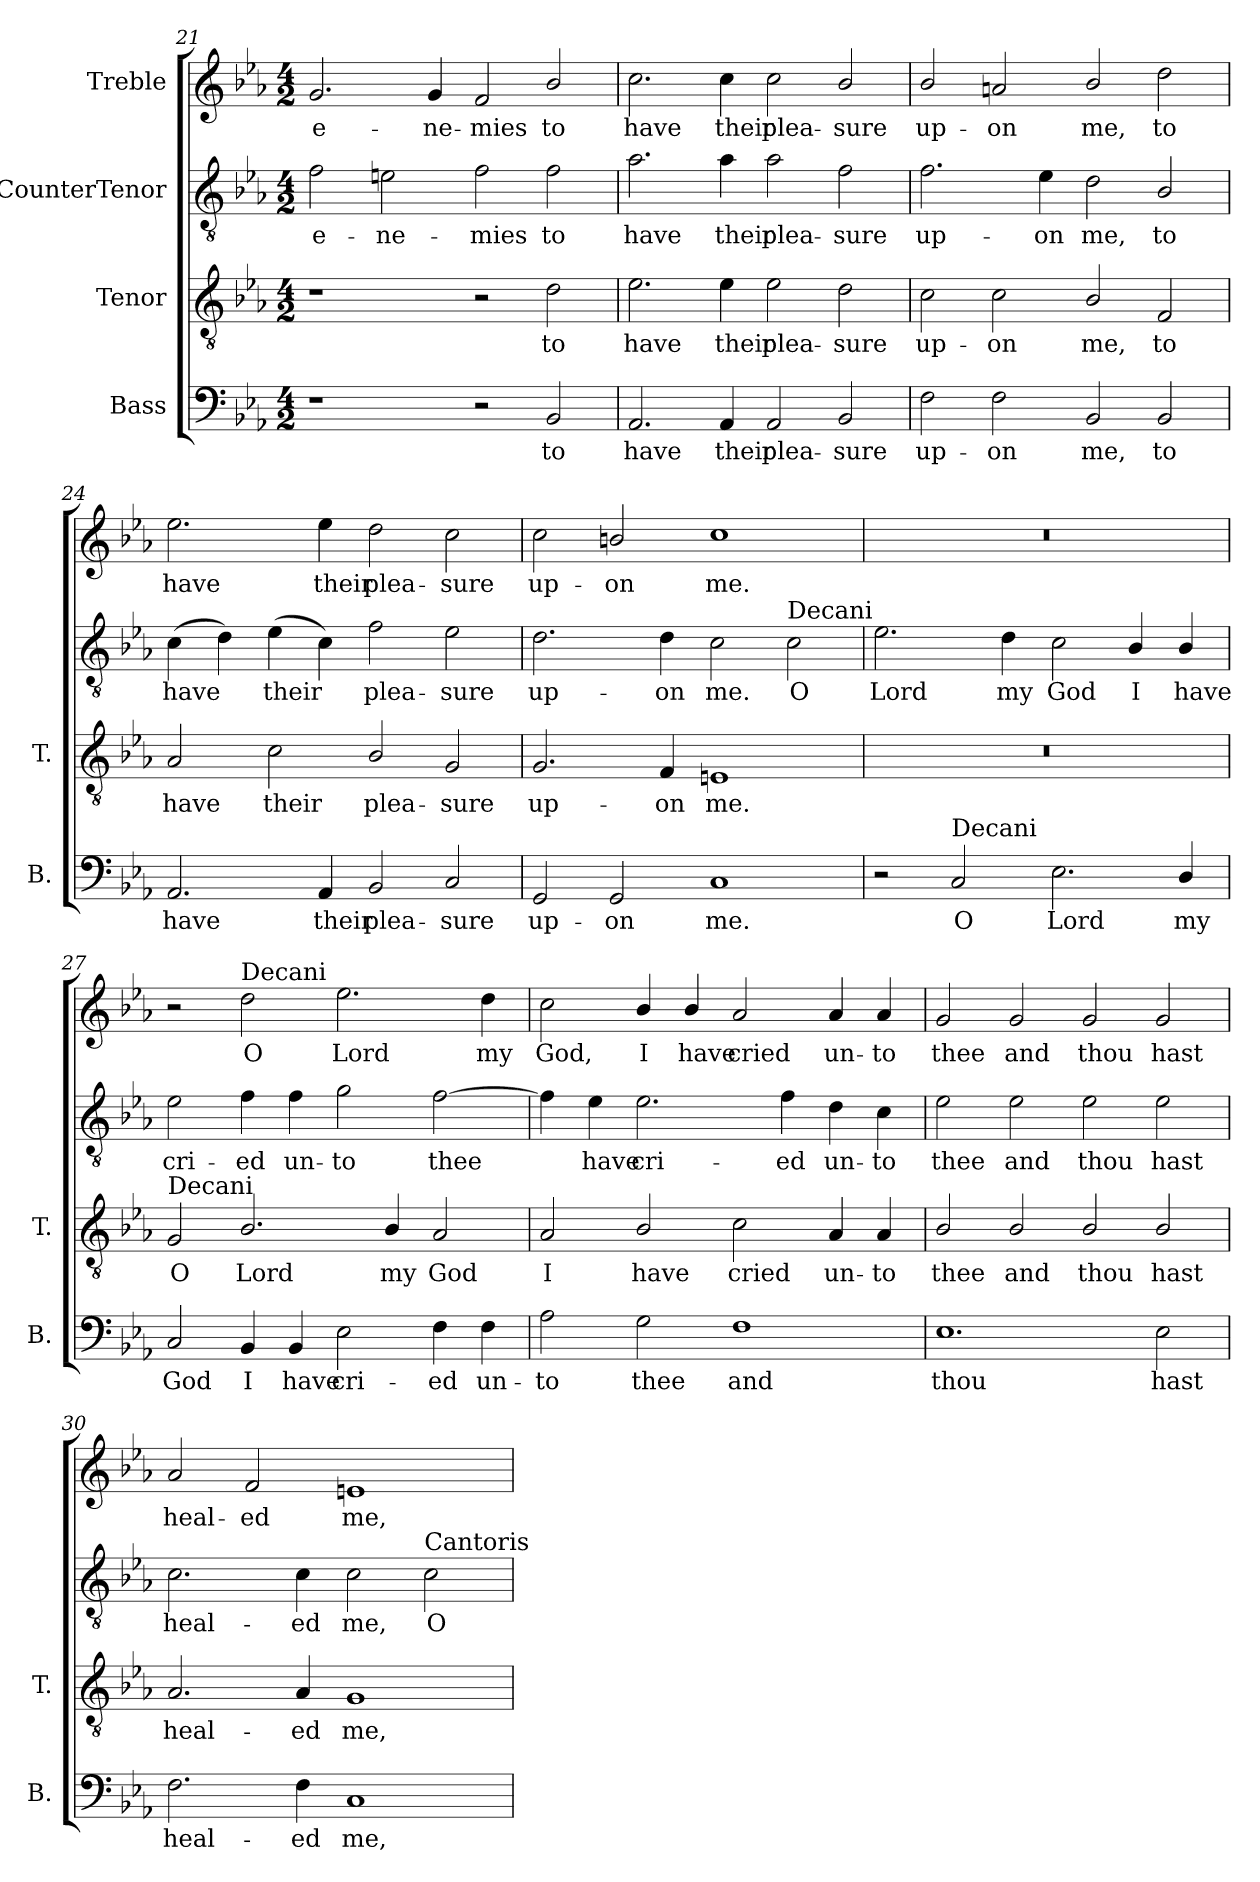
**kern	**text	**kern	**text	**kern	**text	**kern	**text
*part4	*part4	*part3	*part3	*part2	*part2	*part1	*part1
*staff4	*staff4	*staff3	*staff3	*staff2	*staff2	*staff1	*staff1
*I"Bass	*	*I"Tenor	*	*I"CounterTenor	*	*I"Treble	*
*I'B.	*	*I'T.	*	*	*	*	*
*clefF4	*	*clefGv2	*	*clefGv2	*	*clefG2	*
*	*	*ITrd7c12	*	*ITrd7c12	*	*	*
*k[b-e-a-]	*	*k[b-e-a-]	*	*k[b-e-a-]	*	*k[b-e-a-]	*
*c:	*	*c:	*	*c:	*	*c:	*
*M4/2	*	*M4/2	*	*M4/2	*	*M4/2	*
=21	=21	=21	=21	=21	=21	=21	=21
!	!	!	!	!	!LO:LY:b	!	!LO:LY:b
1r	.	1r	.	2F\	e-	2.g/	e-
!	!	!	!	!	!LO:LY:b	!	!
.	.	.	.	2En\	-ne-	.	.
!	!	!	!	!	!	!	!LO:LY:b
.	.	.	.	.	.	4g/	-ne-
!	!	!	!	!	!LO:LY:b	!	!LO:LY:b
2r	.	2r	.	2F\	-mies	2f/	-mies
!	!LO:LY:b	!	!LO:LY:b	!	!LO:LY:b	!	!LO:LY:b
2BB-/	to	2D\	to	2F\	to	2b-/	to
=22	=22	=22	=22	=22	=22	=22	=22
!	!LO:LY:b	!	!LO:LY:b	!	!LO:LY:b	!	!LO:LY:b
2.AA-/	have	2.E-\	have	2.A-\	have	2.cc\	have
!	!LO:LY:b	!	!LO:LY:b	!	!LO:LY:b	!	!LO:LY:b
4AA-/	their	4E-\	their	4A-\	their	4cc\	their
!	!LO:LY:b	!	!LO:LY:b	!	!LO:LY:b	!	!LO:LY:b
2AA-/	plea-	2E-\	plea-	2A-\	plea-	2cc\	plea-
!	!LO:LY:b	!	!LO:LY:b	!	!LO:LY:b	!	!LO:LY:b
2BB-/	-sure	2D\	-sure	2F\	-sure	2b-/	-sure
!!LO:LB:g=z
=23	=23	=23	=23	=23	=23	=23	=23
!	!LO:LY:b	!	!LO:LY:b	!	!LO:LY:b	!	!LO:LY:b
2F\	up-	2C\	up-	2.F\	up-	2b-/	up-
!	!LO:LY:b	!	!LO:LY:b	!	!	!	!LO:LY:b
2F\	-on	2C\	-on	.	.	2an/	-on
!	!	!	!	!	!LO:LY:b	!	!
.	.	.	.	4E-\	-on	.	.
!	!LO:LY:b	!	!LO:LY:b	!	!LO:LY:b	!	!LO:LY:b
2BB-/	me,	2BB-/	me,	2D\	me,	2b-/	me,
!	!LO:LY:b	!	!LO:LY:b	!	!LO:LY:b	!	!LO:LY:b
2BB-/	to	2FF/	to	2BB-/	to	2dd\	to
=24	=24	=24	=24	=24	=24	=24	=24
!	!LO:LY:b	!	!LO:LY:b	!	!LO:LY:b	!	!LO:LY:b
2.AA-/	have	2AA-/	have	(>4C\	have	2.ee-\	have
.	.	.	.	4D\)	.	.	.
!	!	!	!LO:LY:b	!	!LO:LY:b	!	!
.	.	2C\	their	(>4E-\	their	.	.
!	!LO:LY:b	!	!	!	!	!	!LO:LY:b
4AA-/	their	.	.	4C\)	.	4ee-\	their
!	!LO:LY:b	!	!LO:LY:b	!	!LO:LY:b	!	!LO:LY:b
2BB-/	plea-	2BB-/	plea-	2F\	plea-	2dd\	plea-
!	!LO:LY:b	!	!LO:LY:b	!	!LO:LY:b	!	!LO:LY:b
2C/	-sure	2GG/	-sure	2E-\	-sure	2cc\	-sure
=25	=25	=25	=25	=25	=25	=25	=25
!	!LO:LY:b	!	!LO:LY:b	!	!LO:LY:b	!	!LO:LY:b
2GG/	up-	2.GG/	up-	2.D\	up-	2cc\	up-
!	!LO:LY:b	!	!	!	!	!	!LO:LY:b
2GG/	-on	.	.	.	.	2bn/	-on
!	!	!	!LO:LY:b	!	!LO:LY:b	!	!
.	.	4FF/	-on	4D\	-on	.	.
!	!LO:LY:b	!	!LO:LY:b	!	!LO:LY:b	!	!LO:LY:b
1C	me.	1EEn	me.	2C\	me.	1cc	me.
!	!	!	!	!LO:TX:a:t=Decani	!	!	!
!	!	!	!	!	!LO:LY:b	!	!
.	.	.	.	2C\	O	.	.
=26	=26	=26	=26	=26	=26	=26	=26
!	!	!LO:N:vis=1	!	!	!LO:LY:b	!LO:N:vis=1	!
2r	.	0r	.	2.E-\	Lord	0r	.
!LO:TX:a:t=Decani	!	!	!	!	!	!	!
!	!LO:LY:b	!	!	!	!	!	!
2C/	O	.	.	.	.	.	.
!	!	!	!	!	!LO:LY:b	!	!
.	.	.	.	4D\	my	.	.
!	!LO:LY:b	!	!	!	!LO:LY:b	!	!
2.E-\	Lord	.	.	2C\	God	.	.
!	!	!	!	!	!LO:LY:b	!	!
.	.	.	.	4BB-/	I	.	.
!	!LO:LY:b	!	!	!	!LO:LY:b	!	!
4D/	my	.	.	4BB-/	have	.	.
!!LO:LB:g=z
=27	=27	=27	=27	=27	=27	=27	=27
!	!	!LO:TX:a:t=Decani	!	!	!	!	!
!	!LO:LY:b	!	!LO:LY:b	!	!LO:LY:b	!	!
2C/	God	2GG/	O	2E-\	cri-	2r	.
!	!	!	!	!	!	!LO:TX:a:t=Decani	!
!	!LO:LY:b	!	!LO:LY:b	!	!LO:LY:b	!	!LO:LY:b
4BB-/	I	2.BB-/	Lord	4F\	-ed	2dd\	O
!	!LO:LY:b	!	!	!	!LO:LY:b	!	!
4BB-/	have	.	.	4F\	un-	.	.
!	!LO:LY:b	!	!	!	!LO:LY:b	!	!LO:LY:b
2E-\	cri-	.	.	2G\	-to	2.ee-\	Lord
!	!	!	!LO:LY:b	!	!	!	!
.	.	4BB-/	my	.	.	.	.
!	!LO:LY:b	!	!LO:LY:b	!	!LO:LY:b	!	!
4F\	-ed	2AA-/	God	[>2F\	thee	.	.
!	!LO:LY:b	!	!	!	!	!	!LO:LY:b
4F\	un-	.	.	.	.	4dd\	my
=28	=28	=28	=28	=28	=28	=28	=28
!	!LO:LY:b	!	!LO:LY:b	!	!	!	!LO:LY:b
2A-\	-to	2AA-/	I	4F\]	.	2cc\	God,
!	!	!	!	!	!LO:LY:b	!	!
.	.	.	.	4E-\	have	.	.
!	!LO:LY:b	!	!LO:LY:b	!	!LO:LY:b	!	!LO:LY:b
2G\	thee	2BB-/	have	2.E-\	cri-	4b-/	I
!	!	!	!	!	!	!	!LO:LY:b
.	.	.	.	.	.	4b-/	have
!	!LO:LY:b	!	!LO:LY:b	!	!	!	!LO:LY:b
1F	and	2C\	cried	.	.	2a-/	cried
!	!	!	!	!	!LO:LY:b	!	!
.	.	.	.	4F\	-ed	.	.
!	!	!	!LO:LY:b	!	!LO:LY:b	!	!LO:LY:b
.	.	4AA-/	un-	4D\	un-	4a-/	un-
!	!	!	!LO:LY:b	!	!LO:LY:b	!	!LO:LY:b
.	.	4AA-/	-to	4C\	-to	4a-/	-to
=29	=29	=29	=29	=29	=29	=29	=29
!	!LO:LY:b	!	!LO:LY:b	!	!LO:LY:b	!	!LO:LY:b
1.E-	thou	2BB-/	thee	2E-\	thee	2g/	thee
!	!	!	!LO:LY:b	!	!LO:LY:b	!	!LO:LY:b
.	.	2BB-/	and	2E-\	and	2g/	and
!	!	!	!LO:LY:b	!	!LO:LY:b	!	!LO:LY:b
.	.	2BB-/	thou	2E-\	thou	2g/	thou
!	!LO:LY:b	!	!LO:LY:b	!	!LO:LY:b	!	!LO:LY:b
2E-\	hast	2BB-/	hast	2E-\	hast	2g/	hast
!!LO:PB:g=z
=30	=30	=30	=30	=30	=30	=30	=30
!	!LO:LY:b	!	!LO:LY:b	!	!LO:LY:b	!	!LO:LY:b
2.F\	heal-	2.AA-/	heal-	2.C\	heal-	2a-/	heal-
!	!	!	!	!	!	!	!LO:LY:b
.	.	.	.	.	.	2f/	-ed
!	!LO:LY:b	!	!LO:LY:b	!	!LO:LY:b	!	!
4F\	-ed	4AA-/	-ed	4C\	-ed	.	.
!	!LO:LY:b	!	!LO:LY:b	!	!LO:LY:b	!	!LO:LY:b
1C	me,	1GG	me,	2C\	me,	1en	me,
!	!	!	!	!LO:TX:a:t=Cantoris	!	!	!
!	!	!	!	!	!LO:LY:b	!	!
.	.	.	.	2C\	O	.	.
=	=	=	=	=	=	=	=
*-	*-	*-	*-	*-	*-	*-	*-
